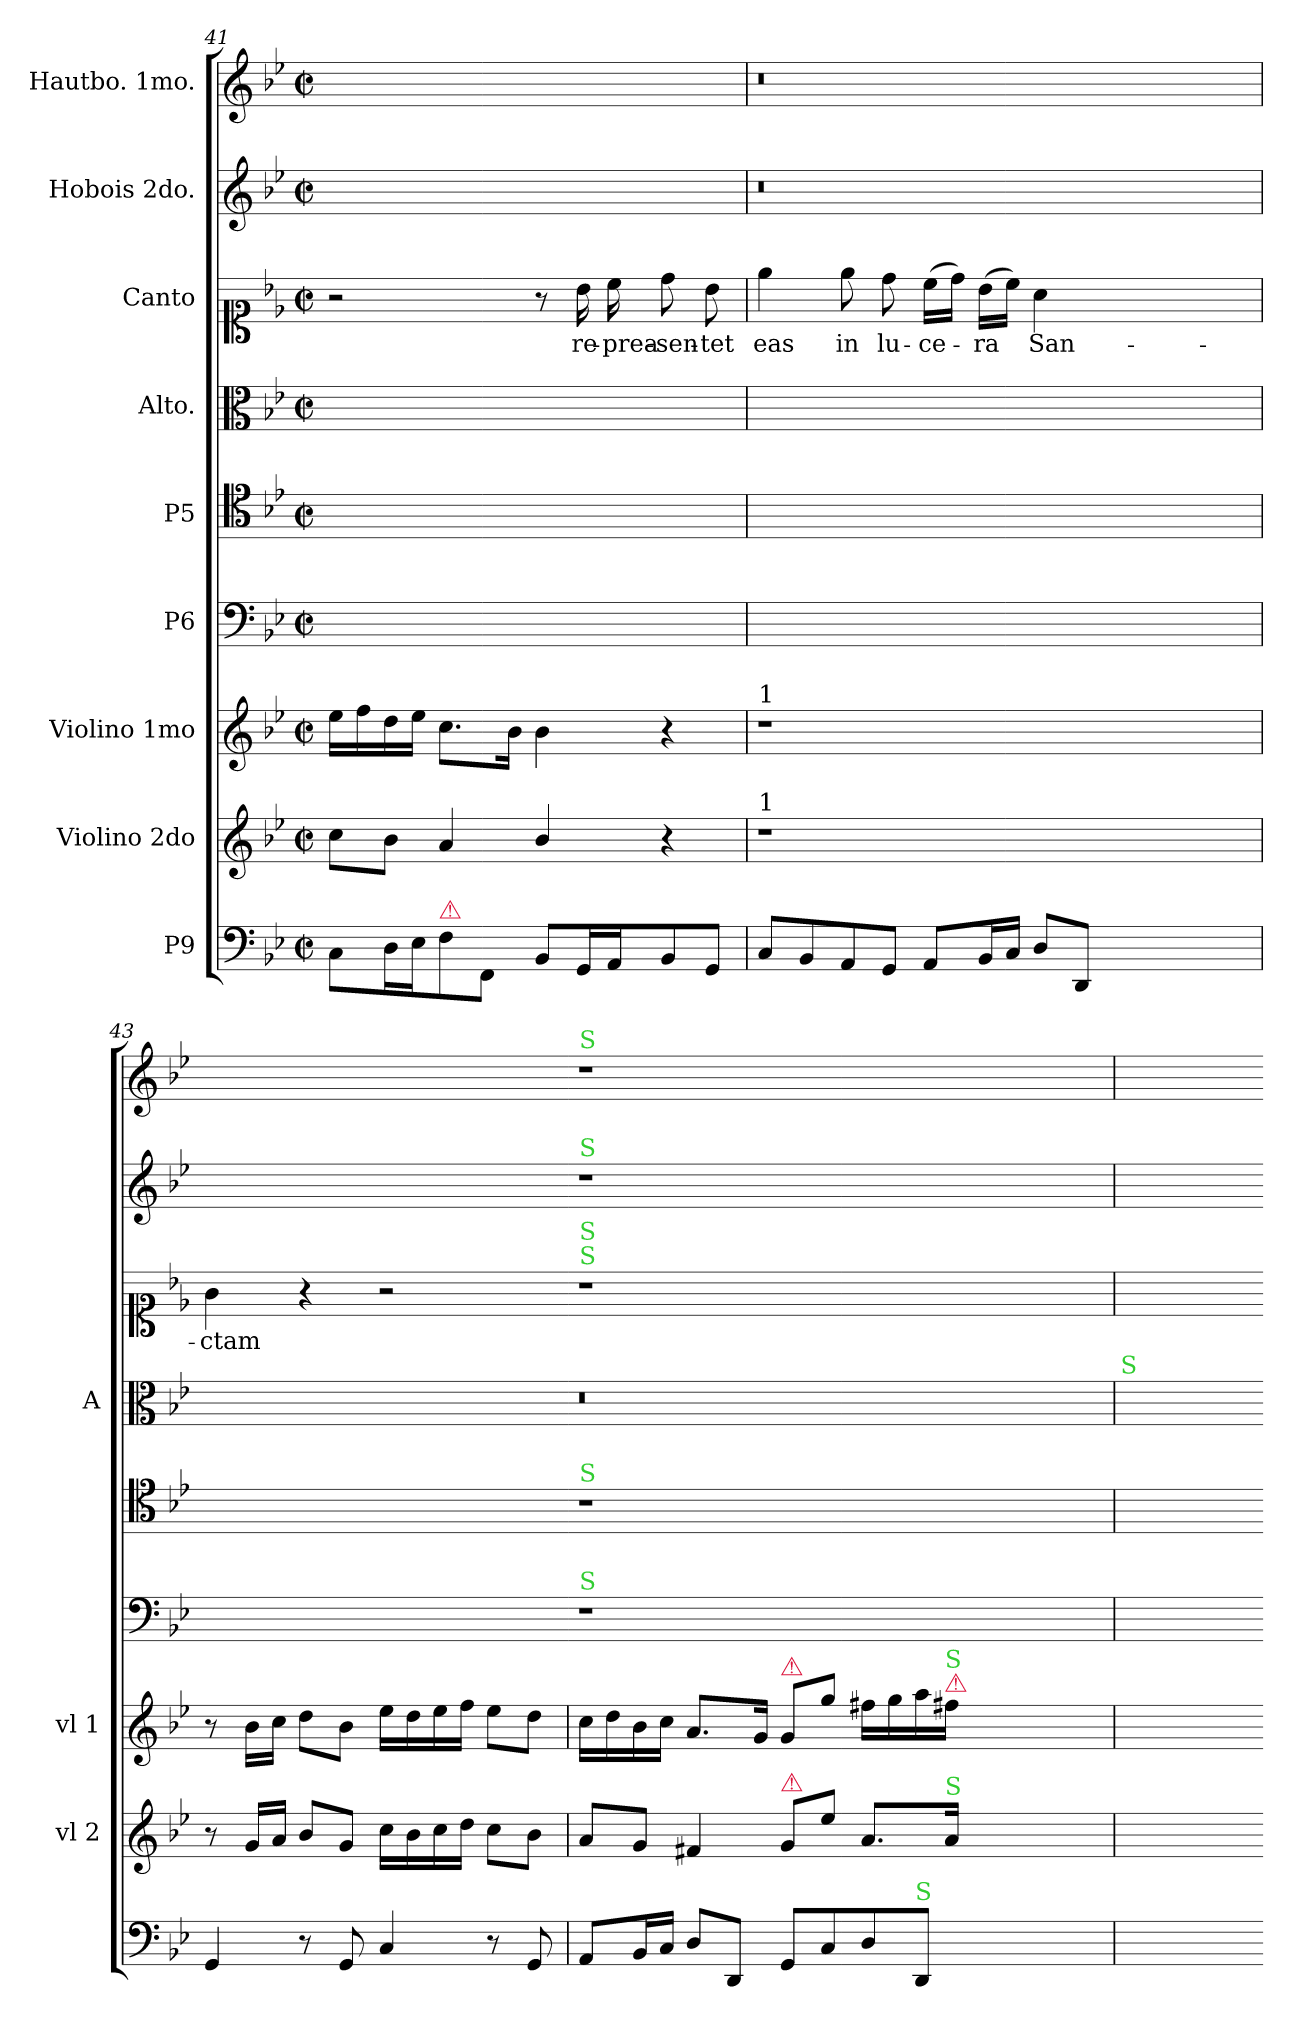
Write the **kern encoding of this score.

**kern	**kern	**kern	**kern	**kern	**kern	**kern	**text	**kern	**kern
*part9	*part8	*part7	*part6	*part5	*part4	*part3	*part3	*part2	*part1
*staff9	*staff8	*staff7	*staff6	*staff5	*staff4	*staff3	*staff3	*staff2	*staff1
*I"P9	*I"Violino 2do	*I"Violino 1mo	*I"P6	*I"P5	*I"Alto.	*I"Canto	*	*I"Hobois 2do.	*I"Hautbo. 1mo.
*	*I'vl 2	*I'vl 1	*	*	*I'A	*	*	*	*
*clefF4	*clefG2	*clefG2	*clefF4	*clefC4	*clefC3	*clefC1	*	*clefG2	*clefG2
*k[b-e-]	*k[b-e-]	*k[b-e-]	*k[b-e-]	*k[b-e-]	*k[b-e-]	*k[b-e-]	*	*k[b-e-]	*k[b-e-]
*g:	*g:	*g:	*g:	*g:	*g:	*g:	*	*g:	*g:
*M2/2	*M2/2	*M2/2	*M2/2	*M2/2	*M2/2	*M2/2	*	*M2/2	*M2/2
*met(c|)	*met(c|)	*met(c|)	*met(c|)	*met(c|)	*met(c|)	*met(c|)	*	*met(c|)	*met(c|)
=41	=41	=41	=41	=41	=41	=41	=41	=41	=41
8C\L	8cc\L	16ee-\LL	1ryy	1ryy	1ryy	2r	.	1ryy	1ryy
.	.	16ff\	.	.	.	.	.	.	.
16D\L	8b-\J	16dd\	.	.	.	.	.	.	.
16E-\J	.	16ee-\JJ	.	.	.	.	.	.	.
!LO:TX:a:color=crimson:t=⚠	!	!	!	!	!	!	!	!	!
8F\	4a/	8.cc\L	.	.	.	.	.	.	.
8FF/J	.	.	.	.	.	.	.	.	.
.	.	16b-\Jk	.	.	.	.	.	.	.
8BB-/L	4b-/	4b-\	.	.	.	8r	.	.	.
16GG/L	.	.	.	.	.	16b-\	re-	.	.
16AA/J	.	.	.	.	.	16cc\	-prea-	.	.
8BB-/	4r	4r	.	.	.	8dd\	-sen-	.	.
8GG/J	.	.	.	.	.	8b-\	-tet	.	.
=42	=42	=42	=42	=42	=42	=42	=42	=42	=42
!	!	!LO:TX:a:t=1	!	!	!	!	!	!	!
!	!LO:TX:a:t=1	!	!	!	!	!	!	!	!
8C/L	1r	1r	0ryy	0ryy	0ryy	4ee-\	eas	0r	0r
8BB-/	.	.	.	.	.	.	.	.	.
8AA/	.	.	.	.	.	8ee-\	in	.	.
8GG/J	.	.	.	.	.	8dd\	lu-	.	.
8AA/L	.	.	.	.	.	(16cc\LL	-ce-	.	.
.	.	.	.	.	.	16dd\JJ)	.	.	.
16BB-/L	.	.	.	.	.	(16b-\LL	-ra	.	.
16C/JJ	.	.	.	.	.	16cc\JJ)	.	.	.
8D/L	.	.	.	.	.	4a\	San-	.	.
8DD/J	.	.	.	.	.	.	.	.	.
1ryy	1ryy	1ryy	.	.	.	1ryy	.	.	.
=43	=43	=43	=43	=43	=43	=43	=43	=43	=43
4GG/	8r	8r	1ryy	1ryy	1ryy	4g\	-ctam	1ryy	1ryy
.	16g/LL	16b-\LL	.	.	.	.	.	.	.
.	16a/JJ	16cc\JJ	.	.	.	.	.	.	.
8r	8b-/L	8dd\L	.	.	.	4r	.	.	.
8GG/	8g/J	8b-\J	.	.	.	.	.	.	.
4C/	16cc\LL	16ee-\LL	.	.	.	2r	.	.	.
.	16b-\	16dd\	.	.	.	.	.	.	.
.	16cc\	16ee-\	.	.	.	.	.	.	.
.	16dd\JJ	16ff\JJ	.	.	.	.	.	.	.
8r	8cc\L	8ee-\L	.	.	.	.	.	.	.
8GG/	8b-\J	8dd\J	.	.	.	.	.	.	.
=44	=44	=44	=44	=44	=44	=44-	=44	=44	=44
!	!	!	!	!	!	!	!	!	!LO:TX:a:color=limegreen:t=S
!	!	!	!	!	!	!	!	!LO:TX:a:color=limegreen:t=S	!
!	!	!	!	!	!	!LO:TX:a:color=limegreen:t=S	!	!	!
!	!	!	!	!	!	!LO:TX:a:color=limegreen:t=S	!	!	!
!	!	!	!	!LO:TX:a:color=limegreen:t=S	!	!	!	!	!
!	!	!	!LO:TX:a:color=limegreen:t=S	!	!	!	!	!	!
8AA/L	8a/L	16cc\LL	1r	1r	0r	1r	.	1r	1r
.	.	16dd\	.	.	.	.	.	.	.
16BB-/L	8g/J	16b-\	.	.	.	.	.	.	.
16C/JJ	.	16cc\JJ	.	.	.	.	.	.	.
8D/L	4f#X/	8.a/L	.	.	.	.	.	.	.
8DD/J	.	.	.	.	.	.	.	.	.
.	.	16g/Jk	.	.	.	.	.	.	.
!	!	!LO:TX:a:color=crimson:t=⚠	!	!	!	!	!	!	!
!	!LO:TX:a:color=crimson:t=⚠	!	!	!	!	!	!	!	!
8GG/L	8g/L	8g/L	.	.	.	.	.	.	.
8C/	8ee-\J	8gg\J	.	.	.	.	.	.	.
8D/	8.a/L	16ff#X\LL	.	.	.	.	.	.	.
.	.	16gg\	.	.	.	.	.	.	.
!LO:TX:a:color=limegreen:t=S	!	!	!	!	!	!	!	!	!
8DD/J	.	16aa\	.	.	.	.	.	.	.
!	!	!LO:TX:a:color=crimson:t=⚠	!	!	!	!	!	!	!
!	!	!LO:TX:a:color=limegreen:t=S	!	!	!	!	!	!	!
!	!LO:TX:a:color=limegreen:t=S	!	!	!	!	!	!	!	!
.	16a/Jk	16ff#X\JJ	.	.	.	.	.	.	.
1ryy	1ryy	1ryy	1ryy	1ryy	.	1ryy	.	1ryy	1ryy
=45	=45	=45	=45	=45	=45	=45	=45	=45	=45
!	!	!	!	!	!LO:TX:a:color=limegreen:t=S	!	!	!	!
1ryy	1ryy	1ryy	1ryy	1ryy	1ryy	1ryy	.	1ryy	1ryy
=||	=||	=||	=||	=||	=||	=	=||	=||	=||
*-	*-	*-	*-	*-	*-	*-	*-	*-	*-
